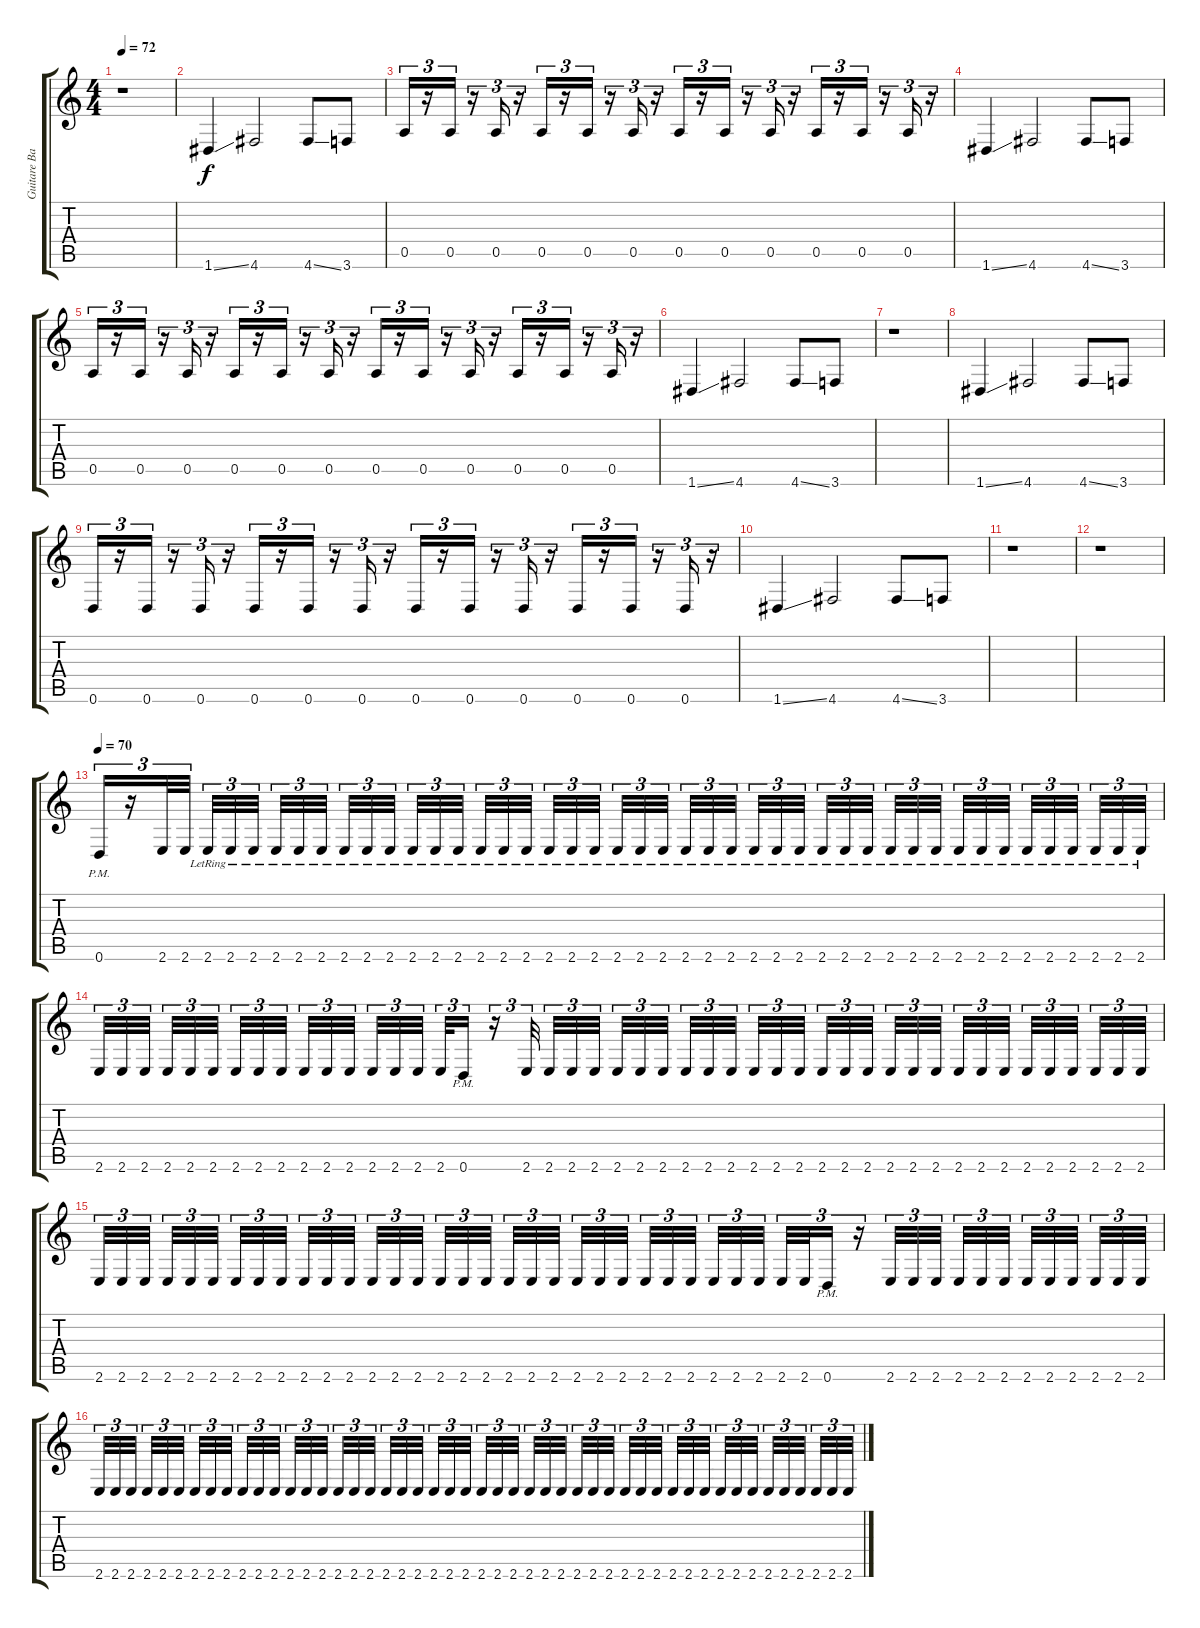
\track ("Guitare Basse" "Guitare Ba") {instrument electricbasspick}
\staff {score tabs}
\tuning (E4 B3 G3 D3 A2 D2) {hide}
\ts (4 4)
\tempo 72
\clef g2
\ks c
r.1{dy f} |
1.6{ss}.4 4.6.2 4.6{ss}.8 3.6.8 |
0.5.16{tu (3 2)} r.16{tu (3 2)} 0.5.16{tu (3 2)} r.16{tu (3 2)} 0.5.16{tu (3 2)} r.16{tu (3 2)} 0.5.16{tu (3 2)} r.16{tu (3 2)} 0.5.16{tu (3 2)} r.16{tu (3 2)} 0.5.16{tu (3 2)} r.16{tu (3 2)} 0.5.16{tu (3 2)} r.16{tu (3 2)} 0.5.16{tu (3 2)} r.16{tu (3 2)} 0.5.16{tu (3 2)} r.16{tu (3 2)} 0.5.16{tu (3 2)} r.16{tu (3 2)} 0.5.16{tu (3 2)} r.16{tu (3 2)} 0.5.16{tu (3 2)} r.16{tu (3 2)} |
1.6{ss}.4 4.6.2 4.6{ss}.8 3.6.8 |
0.5.16{tu (3 2)} r.16{tu (3 2)} 0.5.16{tu (3 2)} r.16{tu (3 2)} 0.5.16{tu (3 2)} r.16{tu (3 2)} 0.5.16{tu (3 2)} r.16{tu (3 2)} 0.5.16{tu (3 2)} r.16{tu (3 2)} 0.5.16{tu (3 2)} r.16{tu (3 2)} 0.5.16{tu (3 2)} r.16{tu (3 2)} 0.5.16{tu (3 2)} r.16{tu (3 2)} 0.5.16{tu (3 2)} r.16{tu (3 2)} 0.5.16{tu (3 2)} r.16{tu (3 2)} 0.5.16{tu (3 2)} r.16{tu (3 2)} 0.5.16{tu (3 2)} r.16{tu (3 2)} |
1.6{ss}.4 4.6.2 4.6{ss}.8 3.6.8 |
r.1 |
1.6{ss}.4 4.6.2 4.6{ss}.8 3.6.8 |
0.6.16{tu (3 2)} r.16{tu (3 2)} 0.6.16{tu (3 2)} r.16{tu (3 2)} 0.6.16{tu (3 2)} r.16{tu (3 2)} 0.6.16{tu (3 2)} r.16{tu (3 2)} 0.6.16{tu (3 2)} r.16{tu (3 2)} 0.6.16{tu (3 2)} r.16{tu (3 2)} 0.6.16{tu (3 2)} r.16{tu (3 2)} 0.6.16{tu (3 2)} r.16{tu (3 2)} 0.6.16{tu (3 2)} r.16{tu (3 2)} 0.6.16{tu (3 2)} r.16{tu (3 2)} 0.6.16{tu (3 2)} r.16{tu (3 2)} 0.6.16{tu (3 2)} r.16{tu (3 2)} |
1.6{ss}.4 4.6.2 4.6{ss}.8 3.6.8 |
r.1 |
r.1 |
\tempo 70
0.6{pm}.16{tu (3 2)} r.16{tu (3 2)} 2.6.32{tu (3 2)} 2.6.32{tu (3 2)} 2.6{lr}.32{tu (3 2)} 2.6{lr}.32{tu (3 2)} 2.6{lr}.32{tu (3 2)} 2.6{lr}.32{tu (3 2)} 2.6{lr}.32{tu (3 2)} 2.6{lr}.32{tu (3 2)} 2.6{lr}.32{tu (3 2)} 2.6{lr}.32{tu (3 2)} 2.6{lr}.32{tu (3 2)} 2.6{lr}.32{tu (3 2)} 2.6{lr}.32{tu (3 2)} 2.6{lr}.32{tu (3 2)} 2.6{lr}.32{tu (3 2)} 2.6{lr}.32{tu (3 2)} 2.6{lr}.32{tu (3 2)} 2.6{lr}.32{tu (3 2)} 2.6{lr}.32{tu (3 2)} 2.6{lr}.32{tu (3 2)} 2.6{lr}.32{tu (3 2)} 2.6{lr}.32{tu (3 2)} 2.6{lr}.32{tu (3 2)} 2.6{lr}.32{tu (3 2)} 2.6{lr}.32{tu (3 2)} 2.6{lr}.32{tu (3 2)} 2.6{lr}.32{tu (3 2)} 2.6{lr}.32{tu (3 2)} 2.6{lr}.32{tu (3 2)} 2.6{lr}.32{tu (3 2)} 2.6{lr}.32{tu (3 2)} 2.6{lr}.32{tu (3 2)} 2.6{lr}.32{tu (3 2)} 2.6{lr}.32{tu (3 2)} 2.6{lr}.32{tu (3 2)} 2.6{lr}.32{tu (3 2)} 2.6{lr}.32{tu (3 2)} 2.6{lr}.32{tu (3 2)} 2.6{lr}.32{tu (3 2)} 2.6{lr}.32{tu (3 2)} 2.6{lr}.32{tu (3 2)} 2.6{lr}.32{tu (3 2)} 2.6{lr}.32{tu (3 2)} 2.6{lr}.32{tu (3 2)} |
2.6.32{tu (3 2)} 2.6.32{tu (3 2)} 2.6.32{tu (3 2)} 2.6.32{tu (3 2)} 2.6.32{tu (3 2)} 2.6.32{tu (3 2)} 2.6.32{tu (3 2)} 2.6.32{tu (3 2)} 2.6.32{tu (3 2)} 2.6.32{tu (3 2)} 2.6.32{tu (3 2)} 2.6.32{tu (3 2)} 2.6.32{tu (3 2)} 2.6.32{tu (3 2)} 2.6.32{tu (3 2)} 2.6.32{tu (3 2)} 0.6{pm}.16{tu (3 2)} r.16{tu (3 2)} 2.6.32{tu (3 2)} 2.6.32{tu (3 2)} 2.6.32{tu (3 2)} 2.6.32{tu (3 2)} 2.6.32{tu (3 2)} 2.6.32{tu (3 2)} 2.6.32{tu (3 2)} 2.6.32{tu (3 2)} 2.6.32{tu (3 2)} 2.6.32{tu (3 2)} 2.6.32{tu (3 2)} 2.6.32{tu (3 2)} 2.6.32{tu (3 2)} 2.6.32{tu (3 2)} 2.6.32{tu (3 2)} 2.6.32{tu (3 2)} 2.6.32{tu (3 2)} 2.6.32{tu (3 2)} 2.6.32{tu (3 2)} 2.6.32{tu (3 2)} 2.6.32{tu (3 2)} 2.6.32{tu (3 2)} 2.6.32{tu (3 2)} 2.6.32{tu (3 2)} 2.6.32{tu (3 2)} 2.6.32{tu (3 2)} 2.6.32{tu (3 2)} 2.6.32{tu (3 2)} |
2.6.32{tu (3 2)} 2.6.32{tu (3 2)} 2.6.32{tu (3 2)} 2.6.32{tu (3 2)} 2.6.32{tu (3 2)} 2.6.32{tu (3 2)} 2.6.32{tu (3 2)} 2.6.32{tu (3 2)} 2.6.32{tu (3 2)} 2.6.32{tu (3 2)} 2.6.32{tu (3 2)} 2.6.32{tu (3 2)} 2.6.32{tu (3 2)} 2.6.32{tu (3 2)} 2.6.32{tu (3 2)} 2.6.32{tu (3 2)} 2.6.32{tu (3 2)} 2.6.32{tu (3 2)} 2.6.32{tu (3 2)} 2.6.32{tu (3 2)} 2.6.32{tu (3 2)} 2.6.32{tu (3 2)} 2.6.32{tu (3 2)} 2.6.32{tu (3 2)} 2.6.32{tu (3 2)} 2.6.32{tu (3 2)} 2.6.32{tu (3 2)} 2.6.32{tu (3 2)} 2.6.32{tu (3 2)} 2.6.32{tu (3 2)} 2.6.32{tu (3 2)} 2.6.32{tu (3 2)} 0.6{pm}.16{tu (3 2)} r.16{tu (3 2)} 2.6.32{tu (3 2)} 2.6.32{tu (3 2)} 2.6.32{tu (3 2)} 2.6.32{tu (3 2)} 2.6.32{tu (3 2)} 2.6.32{tu (3 2)} 2.6.32{tu (3 2)} 2.6.32{tu (3 2)} 2.6.32{tu (3 2)} 2.6.32{tu (3 2)} 2.6.32{tu (3 2)} 2.6.32{tu (3 2)} |
2.6.32{tu (3 2)} 2.6.32{tu (3 2)} 2.6.32{tu (3 2)} 2.6.32{tu (3 2)} 2.6.32{tu (3 2)} 2.6.32{tu (3 2)} 2.6.32{tu (3 2)} 2.6.32{tu (3 2)} 2.6.32{tu (3 2)} 2.6.32{tu (3 2)} 2.6.32{tu (3 2)} 2.6.32{tu (3 2)} 2.6.32{tu (3 2)} 2.6.32{tu (3 2)} 2.6.32{tu (3 2)} 2.6.32{tu (3 2)} 2.6.32{tu (3 2)} 2.6.32{tu (3 2)} 2.6.32{tu (3 2)} 2.6.32{tu (3 2)} 2.6.32{tu (3 2)} 2.6.32{tu (3 2)} 2.6.32{tu (3 2)} 2.6.32{tu (3 2)} 2.6.32{tu (3 2)} 2.6.32{tu (3 2)} 2.6.32{tu (3 2)} 2.6.32{tu (3 2)} 2.6.32{tu (3 2)} 2.6.32{tu (3 2)} 2.6.32{tu (3 2)} 2.6.32{tu (3 2)} 2.6.32{tu (3 2)} 2.6.32{tu (3 2)} 2.6.32{tu (3 2)} 2.6.32{tu (3 2)} 2.6.32{tu (3 2)} 2.6.32{tu (3 2)} 2.6.32{tu (3 2)} 2.6.32{tu (3 2)} 2.6.32{tu (3 2)} 2.6.32{tu (3 2)} 2.6.32{tu (3 2)} 2.6.32{tu (3 2)} 2.6.32{tu (3 2)} 2.6.32{tu (3 2)} 2.6.32{tu (3 2)} 2.6.32{tu (3 2)}
